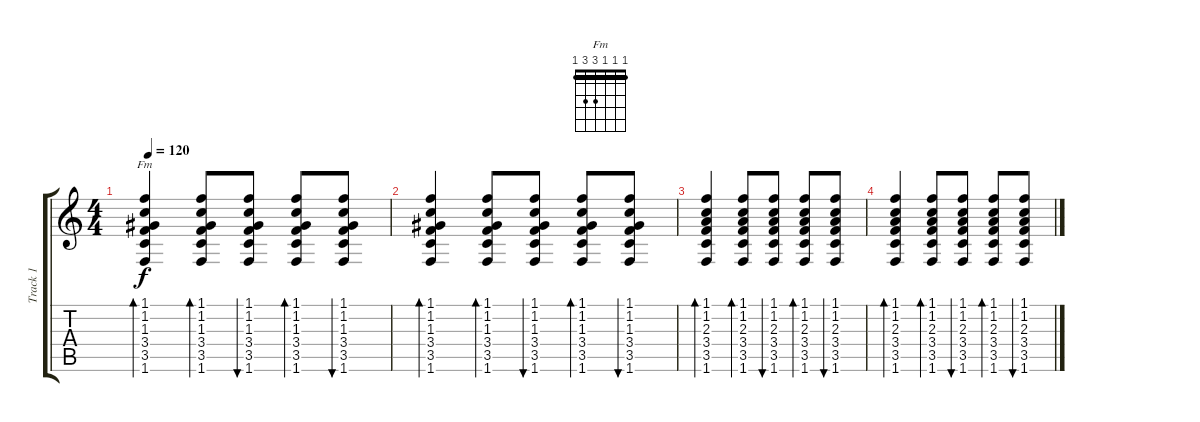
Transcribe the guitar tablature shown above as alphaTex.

\track ("Track 1" "Track 1") {instrument acousticguitarsteel}
\staff {score tabs}
\tuning (E4 B3 G3 D3 A2 E2) {hide}
\chord ("Fm" 1 1 1 3 3 1) {barre 1}
\ts (4 4)
\tempo 120
\clef g2
\ks c
(1.1 1.2 1.3 3.4 3.5 1.6).4{bd 60 ch "Fm" dy f instrument acousticguitarsteel} (1.1 1.2 1.3 3.4 3.5 1.6).8{bd 60} (1.1 1.2 1.3 3.4 3.5 1.6).8{bu 60} (1.1 1.2 1.3 3.4 3.5 1.6).8{bd 60} (1.1 1.2 1.3 3.4 3.5 1.6).8{bu 60} |
(1.1 1.2 1.3 3.4 3.5 1.6).4{bd 60} (1.1 1.2 1.3 3.4 3.5 1.6).8{bd 60} (1.1 1.2 1.3 3.4 3.5 1.6).8{bu 60} (1.1 1.2 1.3 3.4 3.5 1.6).8{bd 60} (1.1 1.2 1.3 3.4 3.5 1.6).8{bu 60} |
(1.1 1.2 2.3 3.4 3.5 1.6).4{bd 60} (1.1 1.2 2.3 3.4 3.5 1.6).8{bd 60} (1.1 1.2 2.3 3.4 3.5 1.6).8{bu 60} (1.1 1.2 2.3 3.4 3.5 1.6).8{bd 60} (1.1 1.2 2.3 3.4 3.5 1.6).8{bu 60} |
(1.1 1.2 2.3 3.4 3.5 1.6).4{bd 60} (1.1 1.2 2.3 3.4 3.5 1.6).8{bd 60} (1.1 1.2 2.3 3.4 3.5 1.6).8{bu 60} (1.1 1.2 2.3 3.4 3.5 1.6).8{bd 60} (1.1 1.2 2.3 3.4 3.5 1.6).8{bu 60}
